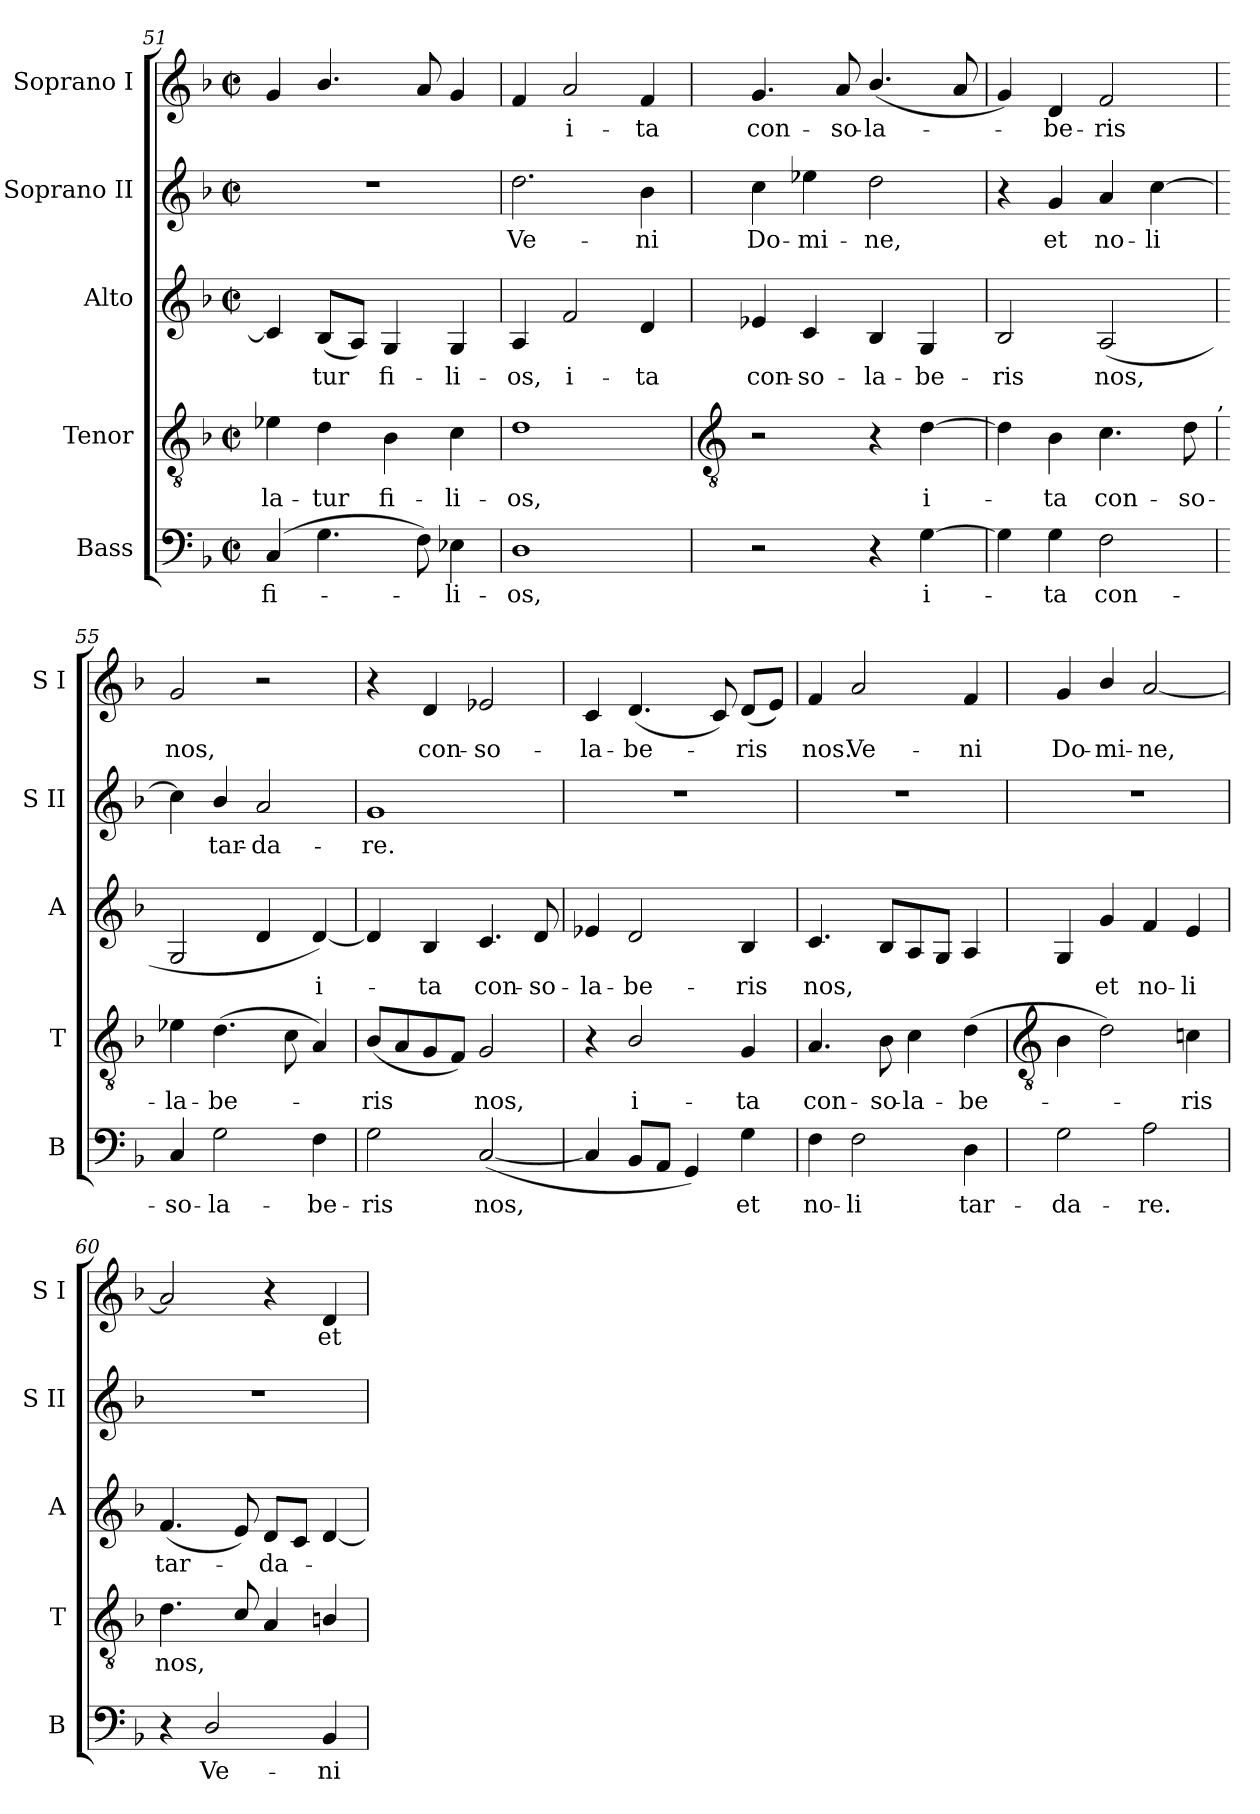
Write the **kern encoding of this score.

**kern	**text	**kern	**text	**kern	**text	**kern	**text	**kern	**text
*part5	*part5	*part4	*part4	*part3	*part3	*part2	*part2	*part1	*part1
*staff5	*staff5	*staff4	*staff4	*staff3	*staff3	*staff2	*staff2	*staff1	*staff1
*I"Bass	*	*I"Tenor	*	*I"Alto	*	*I"Soprano II	*	*I"Soprano I	*
*I'B	*	*I'T	*	*I'A	*	*I'S II	*	*I'S I	*
*clefF4	*	*clefGv2	*	*clefG2	*	*clefG2	*	*clefG2	*
*k[b-]	*	*k[b-]	*	*k[b-]	*	*k[b-]	*	*k[b-]	*
*F:	*	*F:	*	*F:	*	*F:	*	*F:	*
*M2/2	*	*M2/2	*	*M2/2	*	*M2/2	*	*M2/2	*
*met(c|)	*	*met(c|)	*	*met(c|)	*	*met(c|)	*	*met(c|)	*
=51	=51	=51	=51	=51	=51	=51	=51	=51	=51
!	!LO:LY:b	!	!LO:LY:b	!	!	!	!	!	!
(>4C	fi-	4e-X	-la-	4c]	.	1r	.	4g	.
!	!	!	!LO:LY:b	!	!LO:LY:b	!	!	!	!
4.G	.	4d	-tur	(<8B-L	tur	.	.	4.b-/	.
.	.	.	.	8AJ)	.	.	.	.	.
!	!	!	!LO:LY:b	!	!LO:LY:b	!	!	!	!
.	.	4B-	fi-	4G	fi-	.	.	.	.
8F)	.	.	.	.	.	.	.	8a	.
!	!LO:LY:b	!	!LO:LY:b	!	!LO:LY:b	!	!	!	!
4E-X	li-	4c	-li-	4G	-li-	.	.	4g	.
=52	=52	=52	=52	=52	=52	=52	=52	=52	=52
!	!LO:LY:b	!	!LO:LY:b	!	!LO:LY:b	!	!LO:LY:b	!	!
1D	-os,	1d	-os,	4A	-os,	2.dd	Ve-	4f	.
!	!	!	!	!	!LO:LY:b	!	!	!	!LO:LY:b
.	.	.	.	2f	i-	.	.	2a	i-
!	!	!	!	!	!LO:LY:b	!	!LO:LY:b	!	!LO:LY:b
.	.	.	.	4d	-ta	4b-	-ni	4f	-ta
!!LO:LB:g=z
=53	=53	=53	=53	=53	=53	=53	=53	=53	=53
*	*	*clefGv2	*	*	*	*	*	*	*
!	!	!	!	!	!LO:LY:b	!	!LO:LY:b	!	!LO:LY:b
2r	.	2r	.	4e-X	con-	4cc	Do-	4.g	con-
!	!	!	!	!	!LO:LY:b	!	!LO:LY:b	!	!
.	.	.	.	4c	-so-	4ee-X	-mi-	.	.
!	!	!	!	!	!	!	!	!	!LO:LY:b
.	.	.	.	.	.	.	.	8a	-so-
!	!	!	!	!	!LO:LY:b	!	!LO:LY:b	!	!LO:LY:b
4r	.	4r	.	4B-	-la-	2dd	-ne,	(<4.b-/	-la-
!	!LO:LY:b	!	!LO:LY:b	!	!LO:LY:b	!	!	!	!
[4G	i-	[4d	i-	4G	-be-	.	.	.	.
.	.	.	.	.	.	.	.	8a	.
=54	=54	=54	=54	=54	=54	=54	=54	=54	=54
!	!	!	!	!	!LO:LY:b	!	!	!	!
4G]	.	4d]	.	2B-	-ris	4r	.	4g)	.
!	!LO:LY:b	!	!LO:LY:b	!	!	!	!LO:LY:b	!	!LO:LY:b
4G	ta	4B-	ta	.	.	4g	et	4d	be-
!	!LO:LY:b	!	!LO:LY:b	!	!LO:LY:b	!	!LO:LY:b	!	!LO:LY:b
2F	con-	4.c	con-	(<2A	nos,	4a	no-	2f	-ris
!	!	!	!	!	!	!	!LO:LY:b	!	!
.	.	.	.	.	.	[4cc	-li	.	.
!	!	!	!LO:LY:b	!	!	!	!	!	!
.	.	8d	-so-	.	.	.	.	.	.
!	!	!LO:TX:a:t=,	!	!	!	!	!	!	!
=55	=55	=55	=55	=55	=55	=55	=55	=55	=55
!	!LO:LY:b	!	!LO:LY:b	!	!	!	!	!	!LO:LY:b
4C	-so-	4e-X	-la-	2G	.	4cc]	.	2g	nos,
!	!LO:LY:b	!	!LO:LY:b	!	!	!	!LO:LY:b	!	!
2G	-la-	(>4.d	-be-	.	.	4b-/	tar-	.	.
!	!	!	!	!	!	!	!LO:LY:b	!	!
.	.	.	.	4d	.	2a	-da-	2r	.
.	.	8c	.	.	.	.	.	.	.
!	!LO:LY:b	!	!	!	!LO:LY:b	!	!	!	!
4F	-be-	4A)	.	[4d)	i-	.	.	.	.
=56	=56	=56	=56	=56	=56	=56	=56	=56	=56
!	!LO:LY:b	!	!LO:LY:b	!	!	!	!LO:LY:b	!	!
2G	-ris	(<8B-L	ris	4d]	.	1g	-re.	4r	.
.	.	8A	.	.	.	.	.	.	.
!	!	!	!	!	!LO:LY:b	!	!	!	!LO:LY:b
.	.	8G	.	4B-	ta	.	.	4d	con-
.	.	8FJ)	.	.	.	.	.	.	.
!	!LO:LY:b	!	!LO:LY:b	!	!LO:LY:b	!	!	!	!LO:LY:b
(<[2C	nos,	2G	nos,	4.c	con-	.	.	2e-X	-so-
!	!	!	!	!	!LO:LY:b	!	!	!	!
.	.	.	.	8d	-so-	.	.	.	.
=57	=57	=57	=57	=57	=57	=57	=57	=57	=57
!	!	!	!	!	!LO:LY:b	!	!	!	!LO:LY:b
4C]	.	4r	.	4e-X	-la-	1r	.	4c	-la-
!	!	!	!LO:LY:b	!	!LO:LY:b	!	!	!	!LO:LY:b
8BB-L	.	2B-/	i-	2d	-be-	.	.	(<4.d	-be-
8AAJ	.	.	.	.	.	.	.	.	.
4GG)	.	.	.	.	.	.	.	.	.
.	.	.	.	.	.	.	.	8c)	.
!	!LO:LY:b	!	!LO:LY:b	!	!LO:LY:b	!	!	!	!LO:LY:b
4G	et	4G	-ta	4B-	-ris	.	.	(<8dL	ris
.	.	.	.	.	.	.	.	8eJ)	.
=58	=58	=58	=58	=58	=58	=58	=58	=58	=58
!	!LO:LY:b	!	!LO:LY:b	!	!LO:LY:b	!	!	!	!LO:LY:b
4F	no-	4.A	con-	4.c	nos,	1r	.	4f	nos.
!	!LO:LY:b	!	!	!	!	!	!	!	!LO:LY:b
2F	-li	.	.	.	.	.	.	2a	Ve-
!	!	!	!LO:LY:b	!	!	!	!	!	!
.	.	8B-	-so-	8B-L	.	.	.	.	.
!	!	!	!LO:LY:b	!	!	!	!	!	!
.	.	4c	-la-	8A	.	.	.	.	.
.	.	.	.	8GJ	.	.	.	.	.
!	!LO:LY:b	!	!LO:LY:b	!	!	!	!	!	!LO:LY:b
4D	tar-	(>4d	-be-	4A	.	.	.	4f	-ni
!!LO:LB:g=z
=59	=59	=59	=59	=59	=59	=59	=59	=59	=59
*	*	*clefGv2	*	*	*	*	*	*	*
!	!LO:LY:b	!	!	!	!	!	!	!	!LO:LY:b
2G	-da-	4B-	.	4G	.	1r	.	4g	Do-
!	!	!	!	!	!LO:LY:b	!	!	!	!LO:LY:b
.	.	2d)	.	4g	et	.	.	4b-/	-mi-
!	!LO:LY:b	!	!	!	!LO:LY:b	!	!	!	!LO:LY:b
2A	-re.	.	.	4f	no-	.	.	[2a	-ne,
!	!	!	!LO:LY:b	!	!LO:LY:b	!	!	!	!
.	.	4cn	ris	4e	-li	.	.	.	.
=60	=60	=60	=60	=60	=60	=60	=60	=60	=60
!	!	!	!LO:LY:b	!	!LO:LY:b	!	!	!	!
4r	.	4.d	nos,	(<4.f	tar-	1r	.	2a]	.
!	!LO:LY:b	!	!	!	!	!	!	!	!
2D/	Ve-	.	.	.	.	.	.	.	.
.	.	8c/	.	8e)	.	.	.	.	.
!	!	!	!	!	!LO:LY:b	!	!	!	!
.	.	4A	.	8dL	da-	.	.	4r	.
.	.	.	.	8cJ	.	.	.	.	.
!	!LO:LY:b	!	!	!	!	!	!	!	!LO:LY:b
4BB-	-ni	4Bn/	.	[4d	.	.	.	4d	et
=	=	=	=	=	=	=	=	=	=
*-	*-	*-	*-	*-	*-	*-	*-	*-	*-
